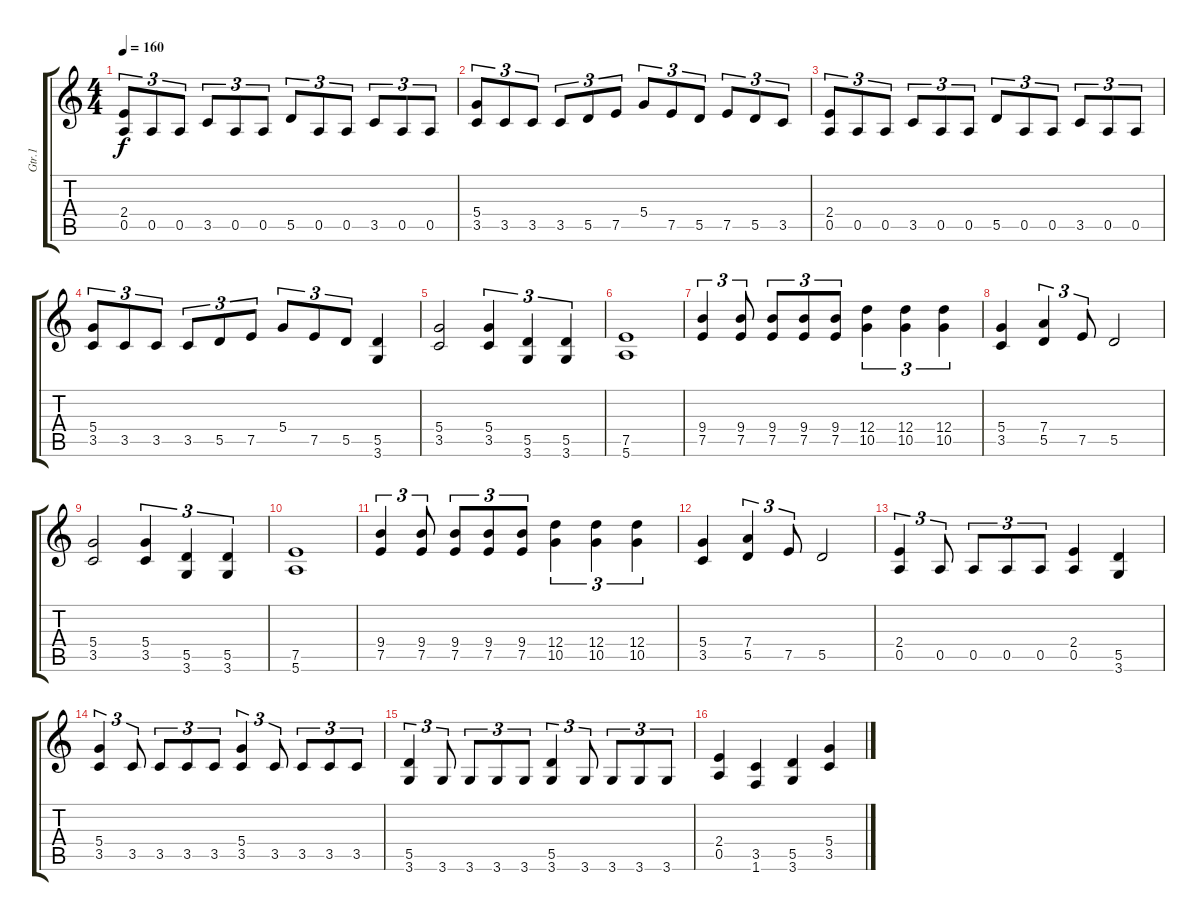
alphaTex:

\track ("Gtr.1" "Gtr.1") {instrument distortionguitar}
\staff {score tabs}
\tuning (E4 B3 G3 D3 A2 E2) {hide}
\ts (4 4)
\tempo 160
\clef g2
\ks c
(2.4 0.5).8{tu (3 2) dy f} 0.5.8{tu (3 2)} 0.5.8{tu (3 2)} 3.5.8{tu (3 2)} 0.5.8{tu (3 2)} 0.5.8{tu (3 2)} 5.5.8{tu (3 2)} 0.5.8{tu (3 2)} 0.5.8{tu (3 2)} 3.5.8{tu (3 2)} 0.5.8{tu (3 2)} 0.5.8{tu (3 2)} |
(5.4 3.5).8{tu (3 2)} 3.5.8{tu (3 2)} 3.5.8{tu (3 2)} 3.5.8{tu (3 2)} 5.5.8{tu (3 2)} 7.5.8{tu (3 2)} 5.4.8{tu (3 2)} 7.5.8{tu (3 2)} 5.5.8{tu (3 2)} 7.5.8{tu (3 2)} 5.5.8{tu (3 2)} 3.5.8{tu (3 2)} |
(2.4 0.5).8{tu (3 2)} 0.5.8{tu (3 2)} 0.5.8{tu (3 2)} 3.5.8{tu (3 2)} 0.5.8{tu (3 2)} 0.5.8{tu (3 2)} 5.5.8{tu (3 2)} 0.5.8{tu (3 2)} 0.5.8{tu (3 2)} 3.5.8{tu (3 2)} 0.5.8{tu (3 2)} 0.5.8{tu (3 2)} |
(5.4 3.5).8{tu (3 2)} 3.5.8{tu (3 2)} 3.5.8{tu (3 2)} 3.5.8{tu (3 2)} 5.5.8{tu (3 2)} 7.5.8{tu (3 2)} 5.4.8{tu (3 2)} 7.5.8{tu (3 2)} 5.5.8{tu (3 2)} (5.5 3.6).4 |
(5.4 3.5).2 (5.4 3.5).4{tu (3 2)} (5.5 3.6).4{tu (3 2)} (5.5 3.6).4{tu (3 2)} |
(7.5 5.6).1 |
(9.4 7.5).4{tu (3 2)} (9.4 7.5).8{tu (3 2)} (9.4 7.5).8{tu (3 2)} (9.4 7.5).8{tu (3 2)} (9.4 7.5).8{tu (3 2)} (12.4 10.5).4{tu (3 2)} (12.4 10.5).4{tu (3 2)} (12.4 10.5).4{tu (3 2)} |
(5.4 3.5).4 (7.4 5.5).4{tu (3 2)} 7.5.8{tu (3 2)} 5.5.2 |
(5.4 3.5).2 (5.4 3.5).4{tu (3 2)} (5.5 3.6).4{tu (3 2)} (5.5 3.6).4{tu (3 2)} |
(7.5 5.6).1 |
(9.4 7.5).4{tu (3 2)} (9.4 7.5).8{tu (3 2)} (9.4 7.5).8{tu (3 2)} (9.4 7.5).8{tu (3 2)} (9.4 7.5).8{tu (3 2)} (12.4 10.5).4{tu (3 2)} (12.4 10.5).4{tu (3 2)} (12.4 10.5).4{tu (3 2)} |
(5.4 3.5).4 (7.4 5.5).4{tu (3 2)} 7.5.8{tu (3 2)} 5.5.2 |
(2.4 0.5).4{tu (3 2)} 0.5.8{tu (3 2)} 0.5.8{tu (3 2)} 0.5.8{tu (3 2)} 0.5.8{tu (3 2)} (2.4 0.5).4 (5.5 3.6).4 |
(5.4 3.5).4{tu (3 2)} 3.5.8{tu (3 2)} 3.5.8{tu (3 2)} 3.5.8{tu (3 2)} 3.5.8{tu (3 2)} (5.4 3.5).4{tu (3 2)} 3.5.8{tu (3 2)} 3.5.8{tu (3 2)} 3.5.8{tu (3 2)} 3.5.8{tu (3 2)} |
(5.5 3.6).4{tu (3 2)} 3.6.8{tu (3 2)} 3.6.8{tu (3 2)} 3.6.8{tu (3 2)} 3.6.8{tu (3 2)} (5.5 3.6).4{tu (3 2)} 3.6.8{tu (3 2)} 3.6.8{tu (3 2)} 3.6.8{tu (3 2)} 3.6.8{tu (3 2)} |
(2.4 0.5).4 (3.5 1.6).4 (5.5 3.6).4 (5.4 3.5).4
